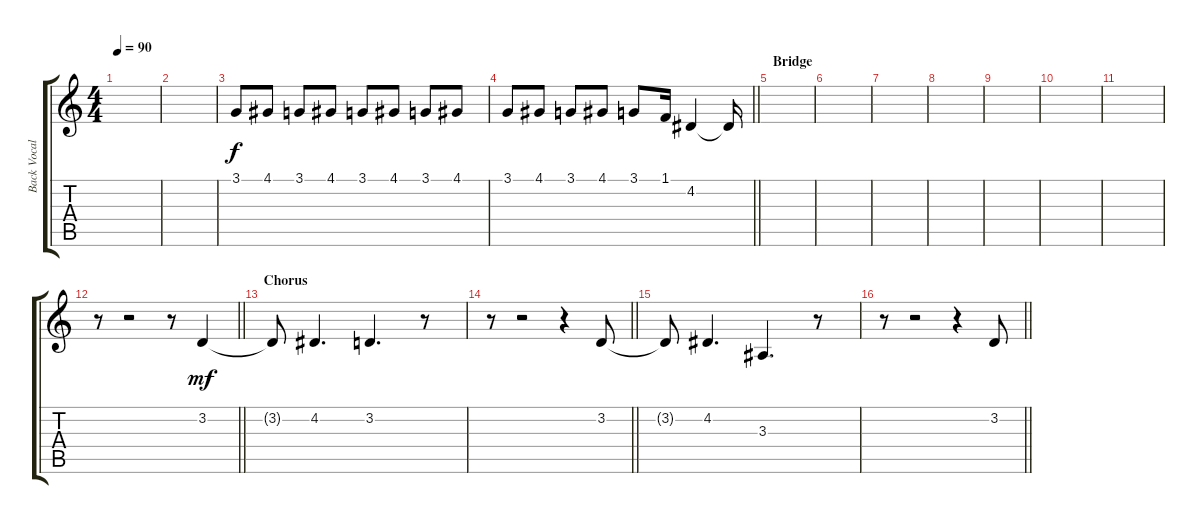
\track ("Back Vocals" "Back Vocal") {instrument sopranosax}
\staff {score tabs}
\tuning (E4 B3 G3 D3 A2 E2) {hide}
\ts (4 4)
\tempo 90
\clef g2
\ks c
|
|
3.1.8 4.1.8 3.1.8 4.1.8 3.1.8 4.1.8 3.1.8 4.1.8 |
\barLineRight lightlight
3.1.8 4.1.8 3.1.8 4.1.8 3.1.8 1.1.16 4.2.4 4.2{t}.16 |
\section ("" "Bridge")
|
|
|
|
|
|
|
\barLineRight lightlight
r.8 r.2 r.8 3.2.4{dy mf} |
\section ("" "Chorus")
3.2{t}.8 4.2.4{d} 3.2.4{d} r.8 |
\barLineRight lightlight
r.8 r.2 r.4 3.2.8 |
3.2{t}.8 4.2.4{d} 3.3.4{d} r.8 |
\barLineRight lightlight
r.8 r.2 r.4 3.2.8
